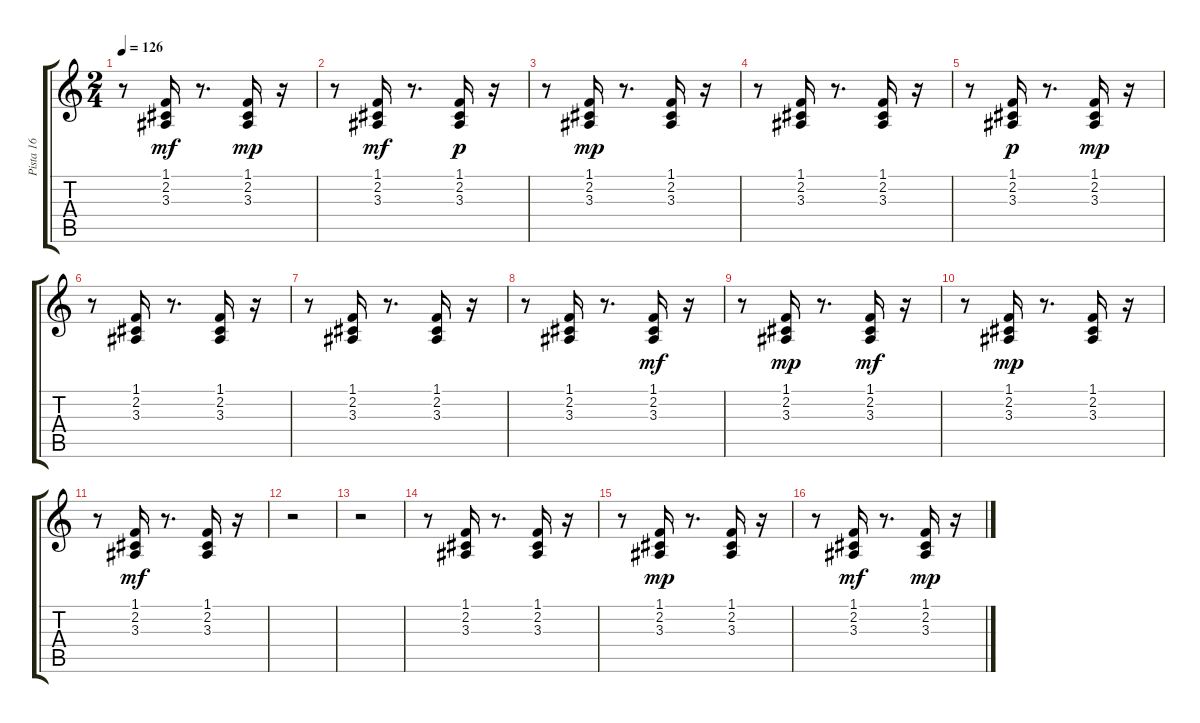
\track ("Pista 16" "Pista 16") {instrument tenorsax}
\staff {score tabs}
\tuning (E4 B3 G3 D3 A2 E2) {hide}
\ts (2 4)
\tempo 126
\clef g2
\ks c
r.8{dy mp} (1.1 2.2 3.3).16{dy mf} r.8{d} (1.1 2.2 3.3).16{dy mp} r.16 |
r.8 (1.1 2.2 3.3).16{dy mf} r.8{d} (1.1 2.2 3.3).16{dy p} r.16 |
r.8 (1.1 2.2 3.3).16{dy mp} r.8{d} (1.1 2.2 3.3).16 r.16 |
r.8 (1.1 2.2 3.3).16 r.8{d} (1.1 2.2 3.3).16 r.16 |
r.8 (1.1 2.2 3.3).16{dy p} r.8{d} (1.1 2.2 3.3).16{dy mp} r.16 |
r.8 (1.1 2.2 3.3).16 r.8{d} (1.1 2.2 3.3).16 r.16 |
r.8 (1.1 2.2 3.3).16 r.8{d} (1.1 2.2 3.3).16 r.16 |
r.8 (1.1 2.2 3.3).16 r.8{d} (1.1 2.2 3.3).16{dy mf} r.16 |
r.8 (1.1 2.2 3.3).16{dy mp} r.8{d} (1.1 2.2 3.3).16{dy mf} r.16 |
r.8 (1.1 2.2 3.3).16{dy mp} r.8{d} (1.1 2.2 3.3).16 r.16 |
r.8 (1.1 2.2 3.3).16{dy mf} r.8{d} (1.1 2.2 3.3).16 r.16 |
r.2 |
r.2 |
r.8 (1.1 2.2 3.3).16 r.8{d} (1.1 2.2 3.3).16 r.16 |
r.8 (1.1 2.2 3.3).16{dy mp} r.8{d} (1.1 2.2 3.3).16 r.16 |
r.8 (1.1 2.2 3.3).16{dy mf} r.8{d} (1.1 2.2 3.3).16{dy mp} r.16
